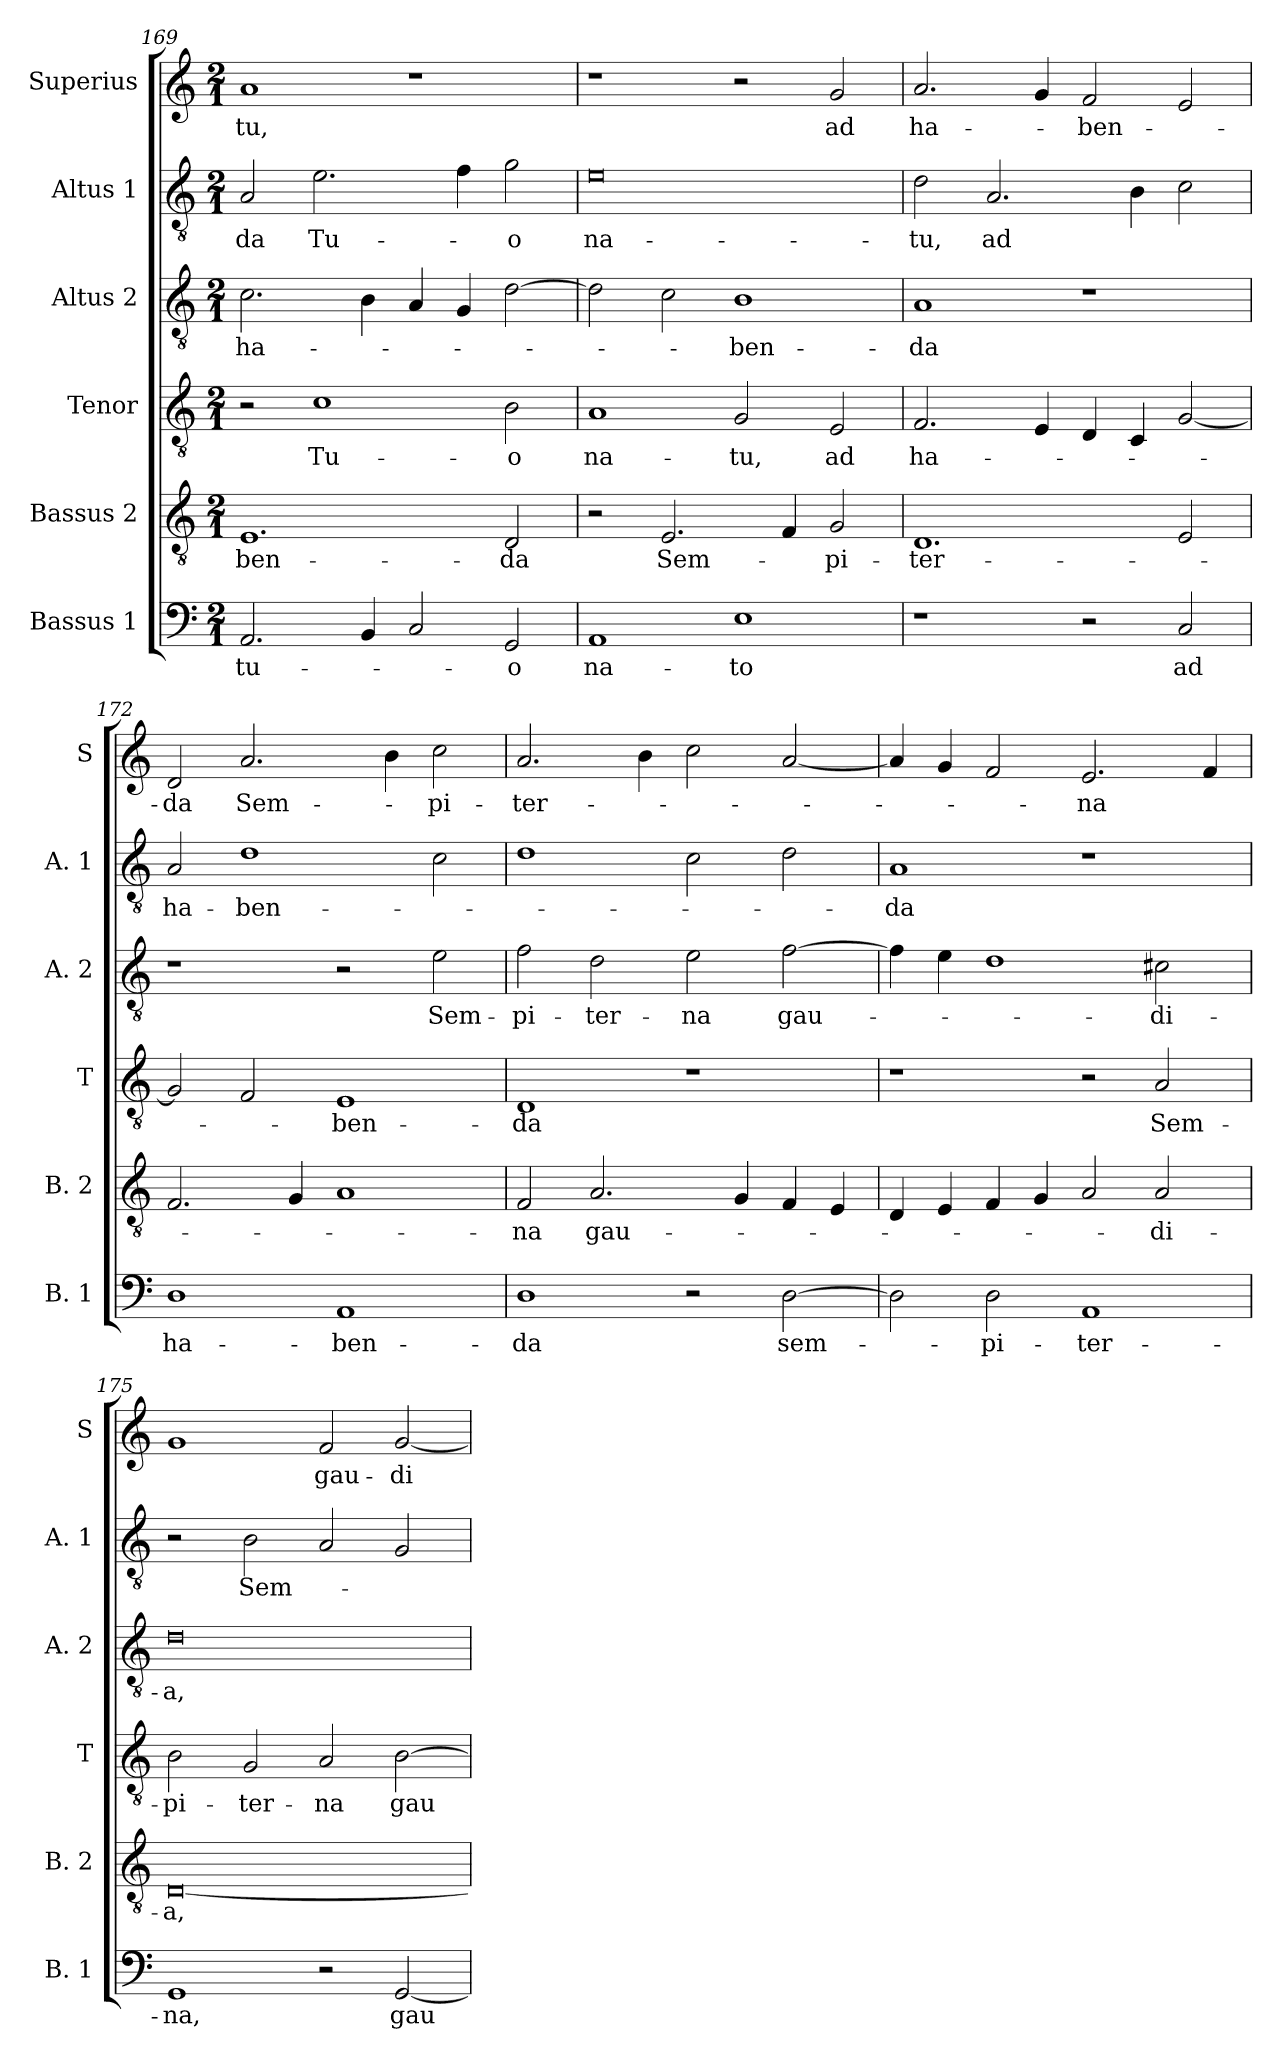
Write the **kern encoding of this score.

**kern	**text	**kern	**text	**kern	**text	**kern	**text	**kern	**text	**kern	**text
*part6	*part6	*part5	*part5	*part4	*part4	*part3	*part3	*part2	*part2	*part1	*part1
*staff6	*staff6	*staff5	*staff5	*staff4	*staff4	*staff3	*staff3	*staff2	*staff2	*staff1	*staff1
*I"Bassus 1	*	*I"Bassus 2	*	*I"Tenor	*	*I"Altus 2	*	*I"Altus 1	*	*I"Superius	*
*I'B. 1	*	*I'B. 2	*	*I'T	*	*I'A. 2	*	*I'A. 1	*	*I'S	*
*clefF4	*	*clefGv2	*	*clefGv2	*	*clefGv2	*	*clefGv2	*	*clefG2	*
*k[]	*	*k[]	*	*k[]	*	*k[]	*	*k[]	*	*k[]	*
*C:	*	*C:	*	*C:	*	*C:	*	*C:	*	*C:	*
*M2/1	*	*M2/1	*	*M2/1	*	*M2/1	*	*M2/1	*	*M2/1	*
=169	=169	=169	=169	=169	=169	=169	=169	=169	=169	=169	=169
2.AA	tu-	1.E	-ben-	2r	.	2.c	ha-	2A	-da	1a	-tu,
.	.	.	.	1c	Tu-	.	.	2.e	Tu-	.	.
4BB	.	.	.	.	.	4B	.	.	.	.	.
2C	.	.	.	.	.	4A	.	.	.	1r	.
.	.	.	.	.	.	4G	.	4f	.	.	.
2GG	-o	2D	-da	2B	-o	[2d	.	2g	-o	.	.
=170	=170	=170	=170	=170	=170	=170	=170	=170	=170	=170	=170
1AA	na-	2r	.	1A	na-	2d]	.	0e	na-	1r	.
.	.	2.E	Sem-	.	.	2c	.	.	.	.	.
1E	-to	.	.	2G	-tu,	1B	-ben-	.	.	2r	.
.	.	4F	.	.	.	.	.	.	.	.	.
.	.	2G	-pi-	2E	ad	.	.	.	.	2g	ad
=171	=171	=171	=171	=171	=171	=171	=171	=171	=171	=171	=171
1r	.	1.D	-ter-	2.F	ha-	1A	-da	2d	-tu,	2.a	ha-
.	.	.	.	.	.	.	.	2.A	ad	.	.
.	.	.	.	4E	.	.	.	.	.	4g	.
2r	.	.	.	4D	.	1r	.	.	.	2f	-ben-
.	.	.	.	4C	.	.	.	4B	.	.	.
2C	ad	2E	.	[2G	.	.	.	2c	.	2e	.
=172	=172	=172	=172	=172	=172	=172	=172	=172	=172	=172	=172
1D	ha-	2.F	.	2G]	.	1r	.	2A	ha-	2d	-da
.	.	.	.	2F	.	.	.	1d	-ben-	2.a	Sem-
.	.	4G	.	.	.	.	.	.	.	.	.
1AA	-ben-	1A	.	1E	-ben-	2r	.	.	.	.	.
.	.	.	.	.	.	.	.	.	.	4b	.
.	.	.	.	.	.	2e	Sem-	2c	.	2cc	-pi-
=173	=173	=173	=173	=173	=173	=173	=173	=173	=173	=173	=173
1D	-da	2F	-na	1D	-da	2f	-pi-	1d	.	2.a	-ter-
.	.	2.A	gau-	.	.	2d	-ter-	.	.	.	.
.	.	.	.	.	.	.	.	.	.	4b	.
2r	.	.	.	1r	.	2e	-na	2c	.	2cc	.
.	.	4G	.	.	.	.	.	.	.	.	.
[2D	sem-	4F	.	.	.	[2f	gau-	2d	.	[2a	.
.	.	4E	.	.	.	.	.	.	.	.	.
=174	=174	=174	=174	=174	=174	=174	=174	=174	=174	=174	=174
2D]	.	4D	.	1r	.	4f]	.	1A	-da	4a]	.
.	.	4E	.	.	.	4e	.	.	.	4g	.
2D	-pi-	4F	.	.	.	1d	.	.	.	2f	.
.	.	4G	.	.	.	.	.	.	.	.	.
1AA	-ter-	2A	.	2r	.	.	.	1r	.	2.e	-na
.	.	2A	-di-	2A	Sem-	2c#X	-di-	.	.	.	.
.	.	.	.	.	.	.	.	.	.	4f	.
=175	=175	=175	=175	=175	=175	=175	=175	=175	=175	=175	=175
1GG	-na,	[0D	-a,	2B	-pi-	0d	-a,	2r	.	1g	.
.	.	.	.	2G	-ter-	.	.	2B	Sem-	.	.
2r	.	.	.	2A	-na	.	.	2A	.	2f	gau-
[2GG	gau-	.	.	[2B	gau-	.	.	2G	.	[2g	-di-
=	=	=	=	=	=	=	=	=	=	=	=
*-	*-	*-	*-	*-	*-	*-	*-	*-	*-	*-	*-
